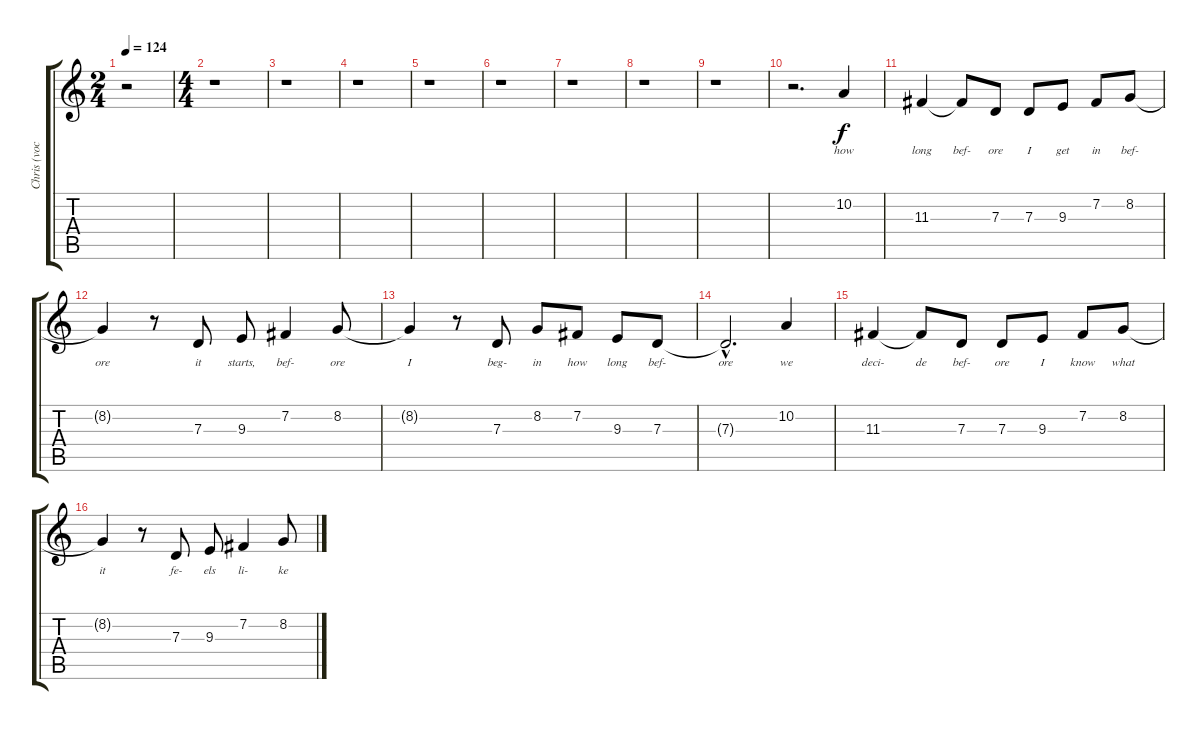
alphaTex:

\track ("Chris (vocals)" "Chris (voc") {instrument synthbrass2}
\staff {score tabs}
\tuning (E4 B3 G3 D3 A2 E2) {hide}
\ts (2 4)
\tempo 124
\clef g2
\ks c
r.2{dy f instrument synthbrass2} |
\ts (4 4)
r.1 |
r.1 |
r.1 |
r.1 |
r.1 |
r.1 |
r.1 |
r.1 |
r.2{d} 10.2.4{lyrics (0 "how") lyrics (1 "") lyrics (2 "") lyrics (3 "") lyrics (4 "")} |
11.3.4{lyrics (0 "long") lyrics (1 "") lyrics (2 "") lyrics (3 "") lyrics (4 "")} 11.3{t}.8{lyrics (0 "bef-") lyrics (1 "") lyrics (2 "") lyrics (3 "") lyrics (4 "")} 7.3.8{lyrics (0 "ore") lyrics (1 "") lyrics (2 "") lyrics (3 "") lyrics (4 "")} 7.3.8{lyrics (0 "I") lyrics (1 "") lyrics (2 "") lyrics (3 "") lyrics (4 "")} 9.3.8{lyrics (0 "get") lyrics (1 "") lyrics (2 "") lyrics (3 "") lyrics (4 "")} 7.2.8{lyrics (0 "in") lyrics (1 "") lyrics (2 "") lyrics (3 "") lyrics (4 "")} 8.2.8{lyrics (0 "bef-") lyrics (1 "") lyrics (2 "") lyrics (3 "") lyrics (4 "")} |
8.2{t}.4{lyrics (0 "ore") lyrics (1 "") lyrics (2 "") lyrics (3 "") lyrics (4 "")} r.8 7.3.8{lyrics (0 "it") lyrics (1 "") lyrics (2 "") lyrics (3 "") lyrics (4 "")} 9.3.8{lyrics (0 "starts,") lyrics (1 "") lyrics (2 "") lyrics (3 "") lyrics (4 "")} 7.2.4{lyrics (0 "bef-") lyrics (1 "") lyrics (2 "") lyrics (3 "") lyrics (4 "")} 8.2.8{lyrics (0 "ore") lyrics (1 "") lyrics (2 "") lyrics (3 "") lyrics (4 "")} |
8.2{t}.4{lyrics (0 "I") lyrics (1 "") lyrics (2 "") lyrics (3 "") lyrics (4 "")} r.8 7.3.8{lyrics (0 "beg-") lyrics (1 "") lyrics (2 "") lyrics (3 "") lyrics (4 "")} 8.2.8{lyrics (0 "in") lyrics (1 "") lyrics (2 "") lyrics (3 "") lyrics (4 "")} 7.2.8{lyrics (0 "how") lyrics (1 "") lyrics (2 "") lyrics (3 "") lyrics (4 "")} 9.3.8{lyrics (0 "long") lyrics (1 "") lyrics (2 "") lyrics (3 "") lyrics (4 "")} 7.3.8{lyrics (0 "bef-") lyrics (1 "") lyrics (2 "") lyrics (3 "") lyrics (4 "")} |
7.3{hac t}.2{d lyrics (0 "ore") lyrics (1 "") lyrics (2 "") lyrics (3 "") lyrics (4 "")} 10.2.4{lyrics (0 "we") lyrics (1 "") lyrics (2 "") lyrics (3 "") lyrics (4 "")} |
11.3.4{lyrics (0 "deci-") lyrics (1 "") lyrics (2 "") lyrics (3 "") lyrics (4 "")} 11.3{t}.8{lyrics (0 "de") lyrics (1 "") lyrics (2 "") lyrics (3 "") lyrics (4 "")} 7.3.8{lyrics (0 "bef-") lyrics (1 "") lyrics (2 "") lyrics (3 "") lyrics (4 "")} 7.3.8{lyrics (0 "ore") lyrics (1 "") lyrics (2 "") lyrics (3 "") lyrics (4 "")} 9.3.8{lyrics (0 "I") lyrics (1 "") lyrics (2 "") lyrics (3 "") lyrics (4 "")} 7.2.8{lyrics (0 "know") lyrics (1 "") lyrics (2 "") lyrics (3 "") lyrics (4 "")} 8.2.8{lyrics (0 "what") lyrics (1 "") lyrics (2 "") lyrics (3 "") lyrics (4 "")} |
8.2{t}.4{lyrics (0 "it") lyrics (1 "") lyrics (2 "") lyrics (3 "") lyrics (4 "")} r.8 7.3.8{lyrics (0 "fe-") lyrics (1 "") lyrics (2 "") lyrics (3 "") lyrics (4 "")} 9.3.8{lyrics (0 "els") lyrics (1 "") lyrics (2 "") lyrics (3 "") lyrics (4 "")} 7.2.4{lyrics (0 "li-") lyrics (1 "") lyrics (2 "") lyrics (3 "") lyrics (4 "")} 8.2.8{lyrics (0 "ke") lyrics (1 "") lyrics (2 "") lyrics (3 "") lyrics (4 "")}
